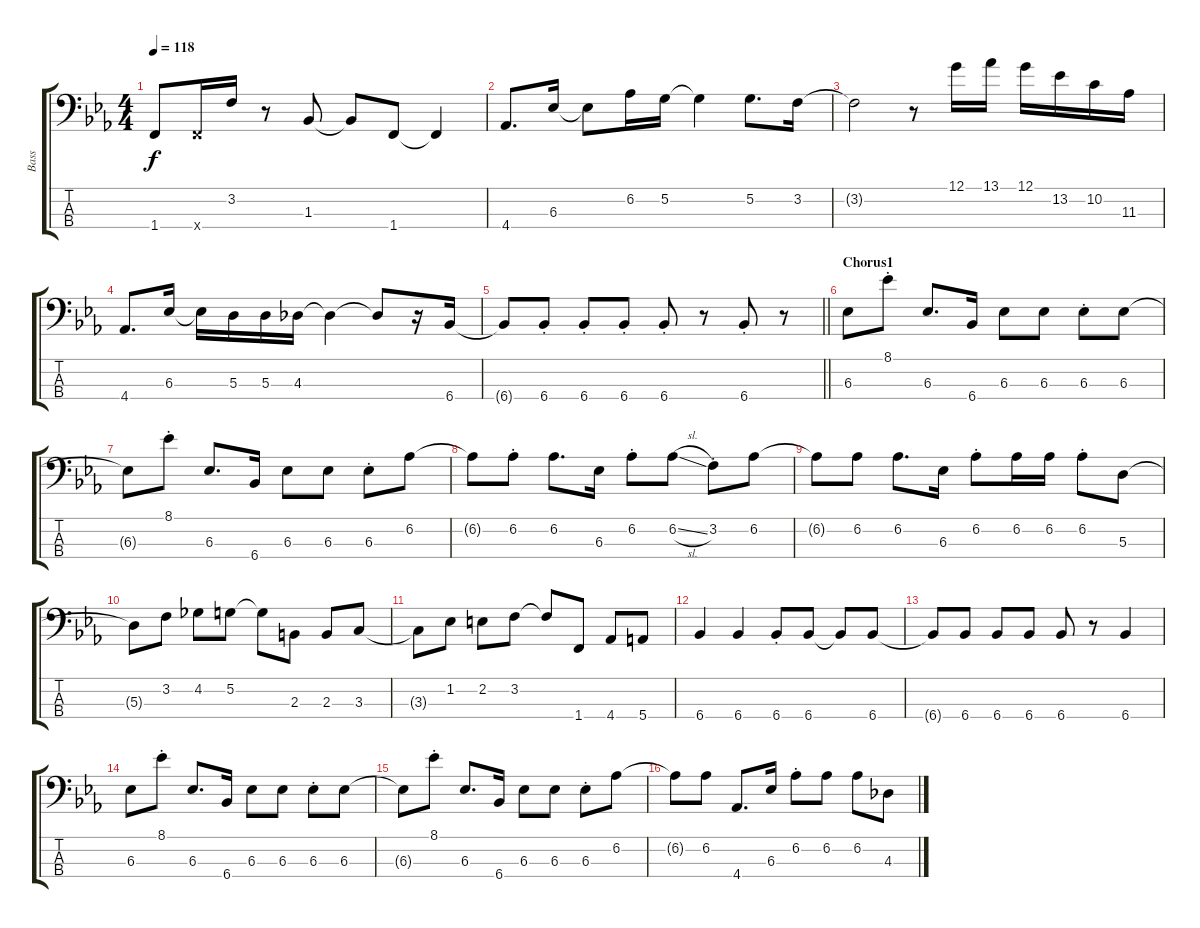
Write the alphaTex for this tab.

\track ("Bass" "Bass") {instrument electricbassfinger}
\staff {score tabs}
\tuning (G2 D2 A1 E1) {hide}
\ts (4 4)
\tempo 118
\clef f4
\ks eb
1.4.8{dy f} 1.4{x}.16 3.2.16 r.8 1.3.8 1.3{t}.8 1.4.8 1.4{t}.4 |
4.4.8{d} 6.3.16 6.3{t}.8 6.2.16 5.2.16 5.2{t}.4 5.2.8{d} 3.2.16 |
3.2{t}.2 r.8 12.1.16 13.1.16 12.1.16 13.2.16 10.2.16 11.3.16 |
4.4.8{d} 6.3.16 6.3{t}.16 5.3.16 5.3.16 4.3.16 4.3{t}.4 4.3{t}.8 r.16 6.4.16 |
\barLineRight lightlight
6.4{t}.8 6.4{st}.8 6.4{st}.8 6.4{st}.8 6.4{st}.8 r.8 6.4{st}.8 r.8 |
\section ("" "Chorus1")
6.3.8 8.1{st}.8 6.3.8{d} 6.4.16 6.3.8 6.3.8 6.3{st}.8 6.3.8 |
6.3{t}.8 8.1{st}.8 6.3.8{d} 6.4.16 6.3.8 6.3.8 6.3{st}.8 6.2.8 |
6.2{t}.8 6.2{st}.8 6.2.8{d} 6.3.16 6.2{st}.8 6.2{sl}.8 3.2{st}.8 6.2.8 |
6.2{t}.8 6.2.8 6.2.8{d} 6.3.16 6.2{st}.8 6.2.16 6.2.16 6.2{st}.8 5.3.8 |
5.3{t}.8 3.2.8 4.2.8 5.2.8 5.2{t}.8 2.3.8 2.3.8 3.3.8 |
3.3{t}.8 1.2.8 2.2.8 3.2.8 3.2{t}.8 1.4.8 4.4.8 5.4.8 |
6.4.4 6.4.4 6.4{st}.8 6.4.8 6.4{t}.8 6.4.8 |
6.4{t}.8 6.4.8 6.4.8 6.4.8 6.4.8 r.8 6.4.4 |
6.3.8 8.1{st}.8 6.3.8{d} 6.4.16 6.3.8 6.3.8 6.3{st}.8 6.3.8 |
6.3{t}.8 8.1{st}.8 6.3.8{d} 6.4.16 6.3.8 6.3.8 6.3{st}.8 6.2.8 |
6.2{t}.8 6.2.8 4.4.8{d} 6.3.16 6.2{st}.8 6.2.8 6.2.8 4.3.8
